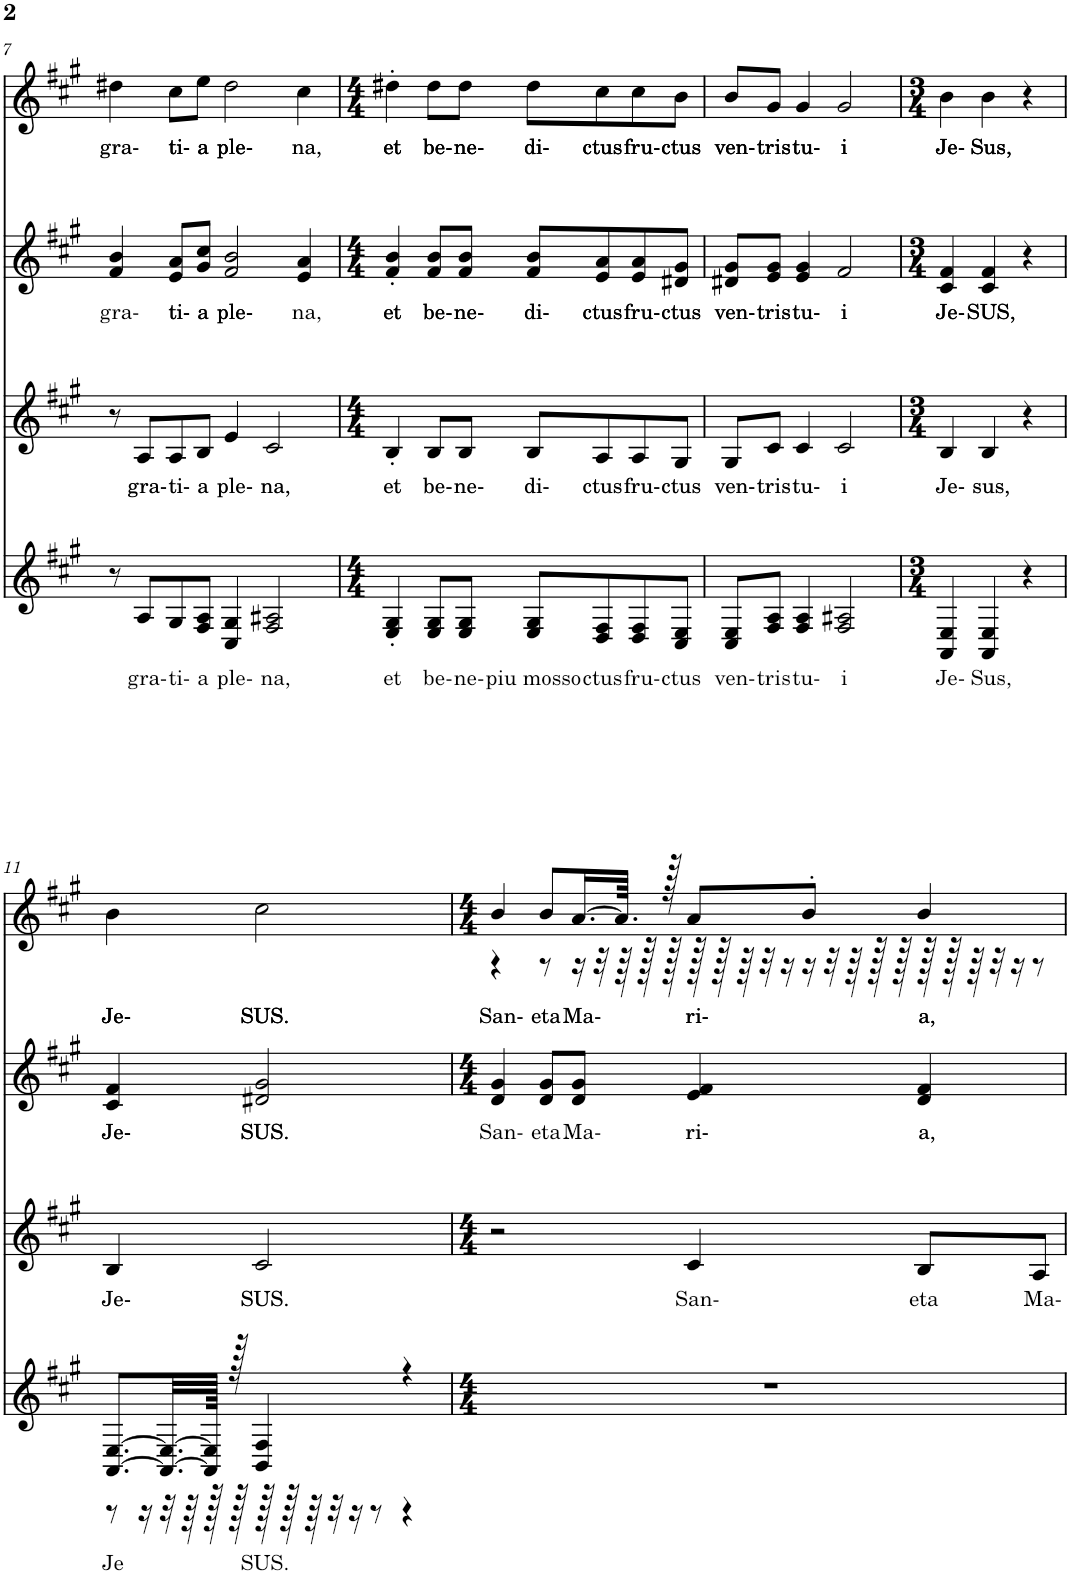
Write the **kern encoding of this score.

**kern	**text	**kern	**text	**kern	**text	**kern	**text
*part4	*part4	*part3	*part3	*part2	*part2	*part1	*part1
*staff4	*staff4	*staff3	*staff3	*staff2	*staff2	*staff1	*staff1
*I"Grand Piano, Bass	*	*I"Grand Piano, Tenor	*	*I"Grand Piano, Alt	*	*I"Grand Piano, Sopran	*
*I'Pno	*	*I'Pno	*	*I'Pno	*	*I'Pno	*
!!LO:PB:g=z
*clefG2	*	*clefG2	*	*clefG2	*	*clefG2	*
*k[f#c#g#]	*	*k[f#c#g#]	*	*k[f#c#g#]	*	*k[f#c#g#]	*
*M5/4	*	*M5/4	*	*M5/4	*	*M5/4	*
=7	=7	=7	=7	=7	=7	=7	=7
!	!	!	!	!	!LO:LY:b	!	!LO:LY:b
8r	.	8r	.	4f#/ 4b/	gra-	4dd#X\	gra-
!	!LO:LY:b	!	!LO:LY:b	!	!	!	!
8A/L	gra-	8A/L	gra-	.	.	.	.
!	!LO:LY:b	!	!LO:LY:b	!	!LO:LY:b	!	!LO:LY:b
8G#/	ti-	8A/	ti-	8e/ 8a/L	ti-	8cc#\L	ti-
!	!LO:LY:b	!	!LO:LY:b	!	!LO:LY:b	!	!LO:LY:b
8F#/ 8A/J	a	8B/J	a	8g#/ 8cc#/J	a	8ee\J	a
!	!LO:LY:b	!	!LO:LY:b	!	!LO:LY:b	!	!LO:LY:b
4C#/ 4G#/	ple-	4e/	ple-	2f#/ 2b/	ple-	2dd#\	ple-
!	!LO:LY:b	!	!LO:LY:b	!	!	!	!
2F#/ 2A#X/	na,	2c#/	na,	.	.	.	.
!	!	!	!	!	!LO:LY:b	!	!LO:LY:b
.	.	.	.	4e/ 4a/	na,	4cc#\	na,
=8	=8	=8	=8	=8	=8	=8	=8
*M4/4	*	*M4/4	*	*M4/4	*	*M4/4	*
!	!LO:LY:b	!	!LO:LY:b	!	!LO:LY:b	!	!LO:LY:b
4E/' 4G#/'	et	4B'/	et	4f#/' 4b/'	et	4dd#X'\	et
!	!LO:LY:b	!	!LO:LY:b	!	!LO:LY:b	!	!LO:LY:b
8E/ 8G#/L	be-	8B/L	be-	8f#/ 8b/L	be-	8dd#\L	be-
!	!LO:LY:b	!	!LO:LY:b	!	!LO:LY:b	!	!LO:LY:b
8E/ 8G#/J	ne-	8B/J	ne-	8f#/ 8b/J	ne-	8dd#\J	ne-
!	!LO:LY:b	!	!LO:LY:b	!	!LO:LY:b	!	!LO:LY:b
8E/ 8G#/L	piu mosso	8B/L	di-	8f#/ 8b/L	di-	8dd#\L	di-
!	!LO:LY:b	!	!LO:LY:b	!	!LO:LY:b	!	!LO:LY:b
8D/ 8F#/	ctus	8A/	ctus	8e/ 8a/	ctus	8cc#\	ctus
!	!LO:LY:b	!	!LO:LY:b	!	!LO:LY:b	!	!LO:LY:b
8D/ 8F#/	fru-	8A/	fru-	8e/ 8a/	fru-	8cc#\	fru-
!	!LO:LY:b	!	!LO:LY:b	!	!LO:LY:b	!	!LO:LY:b
8C#/ 8E/J	ctus	8G#/J	ctus	8d#X/ 8g#/J	ctus	8b\J	ctus
=9	=9	=9	=9	=9	=9	=9	=9
!	!LO:LY:b	!	!LO:LY:b	!	!LO:LY:b	!	!LO:LY:b
8C#/ 8E/L	ven-	8G#/L	ven-	8d#X/ 8g#/L	ven-	8b/L	ven-
!	!LO:LY:b	!	!LO:LY:b	!	!LO:LY:b	!	!LO:LY:b
8F#/ 8A/J	tris	8c#/J	tris	8e/ 8g#/J	tris	8g#/J	tris
!	!LO:LY:b	!	!LO:LY:b	!	!LO:LY:b	!	!LO:LY:b
4F#/ 4A/	tu-	4c#/	tu-	4e/ 4g#/	tu-	4g#/	tu-
!	!LO:LY:b	!	!LO:LY:b	!	!LO:LY:b	!	!LO:LY:b
2F#/ 2A#X/	i	2c#/	i	2f#/	i	2g#/	i
=10	=10	=10	=10	=10	=10	=10	=10
*M3/4	*	*M3/4	*	*M3/4	*	*M3/4	*
!	!LO:LY:b	!	!LO:LY:b	!	!LO:LY:b	!	!LO:LY:b
4AA/ 4E/	Je-	4B/	Je-	4c#/ 4f#/	Je-	4b\	Je-
!	!LO:LY:b	!	!LO:LY:b	!	!LO:LY:b	!	!LO:LY:b
4AA/ 4E/	Sus,	4B/	sus,	4c#/ 4f#/	SUS,	4b\	Sus,
4r	.	4r	.	4r	.	4r	.
!!LO:LB:g=z
=11	=11	=11	=11	=11	=11	=11	=11
!	!LO:LY:b	!	!LO:LY:b	!	!LO:LY:b	!	!LO:LY:b
*^	*	*	*	*	*	*	*
[8.AA/ [8.E/L	8r	Je	4B/	Je-	4c#/ 4f#/	Je-	4b\	Je-
.	16r	.	.	.	.	.	.	.
32.AA/_ 32.E/_LL	32r	.	.	.	.	.	.	.
.	64r	.	.	.	.	.	.	.
128AA/] 128E/]JJJkk	128r	.	.	.	.	.	.	.
128r	128r	.	.	.	.	.	.	.
!	!	!LO:LY:b	!	!LO:LY:b	!	!LO:LY:b	!	!LO:LY:b
4BB/ 4F#/	128r	SUS.	2c#/	SUS.	2d#X/ 2g#/	SUS.	2cc#\	SUS.
.	128r	.	.	.	.	.	.	.
.	64r	.	.	.	.	.	.	.
.	32r	.	.	.	.	.	.	.
.	16r	.	.	.	.	.	.	.
.	8r	.	.	.	.	.	.	.
4r	4r	.	.	.	.	.	.	.
*v	*v	*	*	*	*	*	*	*
=12	=12	=12	=12	=12	=12	=12	=12
*M4/4	*	*M4/4	*	*M4/4	*	*M4/4	*
*^	*	*	*	*	*	*	*
!	!	!	!	!	!	!LO:LY:b	!	!LO:LY:b
*v	*v	*	*	*	*	*	*^	*
1r	.	2r	.	4d/ 4g#/	San-	4b/	4r	San-
!	!	!	!	!	!LO:LY:b	!	!	!LO:LY:b
.	.	.	.	8d/ 8g#/L	eta	8b/L	8r	eta
!	!	!	!	!	!LO:LY:b	!	!	!LO:LY:b
.	.	.	.	8d/ 8g#/J	Ma-	[16.a/L	16r	Ma-
.	.	.	.	.	.	.	32r	.
.	.	.	.	.	.	64.a/JJkk]	64r	.
.	.	.	.	.	.	.	128r	.
.	.	.	.	.	.	128r	128r	.
!	!	!	!LO:LY:b	!	!LO:LY:b	!	!	!LO:LY:b
.	.	4c#/	San-	4e/ 4f#/	ri-	8a/L	128r	ri-
.	.	.	.	.	.	.	128r	.
.	.	.	.	.	.	.	64r	.
.	.	.	.	.	.	.	32r	.
.	.	.	.	.	.	.	16r	.
.	.	.	.	.	.	8b'/J	16r	.
.	.	.	.	.	.	.	32r	.
.	.	.	.	.	.	.	64r	.
.	.	.	.	.	.	.	128r	.
.	.	.	.	.	.	.	128r	.
!	!	!	!LO:LY:b	!	!LO:LY:b	!	!	!LO:LY:b
.	.	8B/L	eta	4d/ 4f#/	a,	4b/	128r	a,
.	.	.	.	.	.	.	128r	.
.	.	.	.	.	.	.	64r	.
.	.	.	.	.	.	.	32r	.
.	.	.	.	.	.	.	16r	.
!	!	!	!LO:LY:b	!	!	!	!	!
.	.	8A/J	Ma-	.	.	.	8r	.
*	*	*	*	*	*	*v	*v	*
=	=	=	=	=	=	=	=
*-	*-	*-	*-	*-	*-	*-	*-
